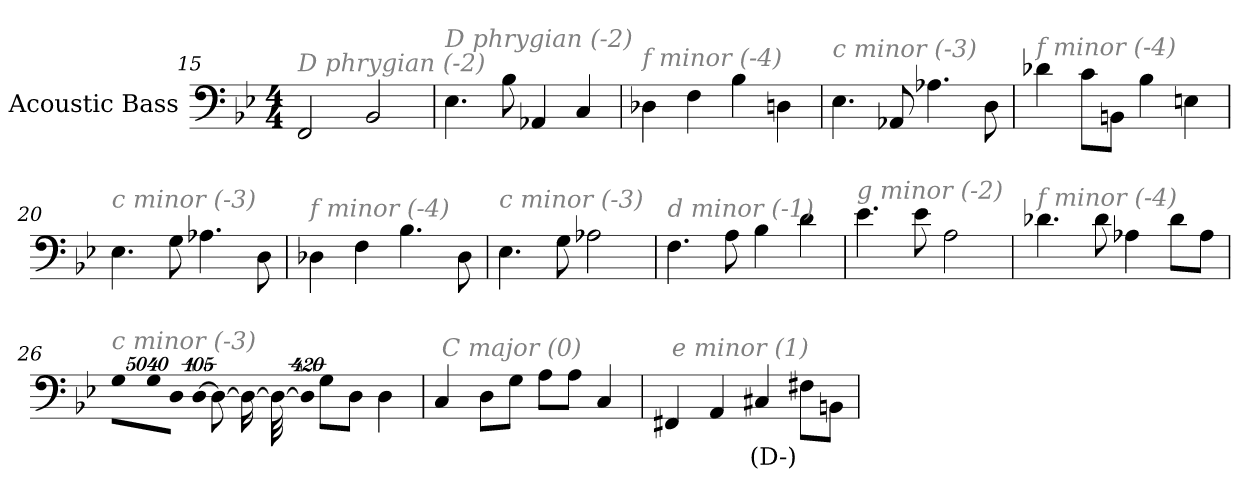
**kern	**text
*part1	*part1
*staff1	*staff1
*I"Acoustic Bass	*
*clefF4	*
*ITrd7c12	*
*k[b-e-]	*
*B-:	*
*M4/4	*
=15	=15
!LO:TX:i:color=#808080:t=D phrygian (-2)	!
2FFF	.
2BBB-	.
=16	=16
!LO:TX:i:color=#808080:t=D phrygian (-2)	!
4.EE-	.
8BB-	.
4AAA-X	.
4CC	.
=17	=17
!LO:TX:i:color=#808080:t=f minor (-4)	!
4DD-X	.
4FF	.
4BB-	.
4DDn	.
=18	=18
!LO:TX:i:color=#808080:t=c minor (-3)	!
4.EE-	.
8AAA-X	.
4.AA-X	.
8DD	.
=19	=19
!LO:TX:i:color=#808080:t=f minor (-4)	!
4D-X	.
8CL	.
8BBBnJ	.
4BB-	.
4EEn	.
=20	=20
!LO:TX:i:color=#808080:t=c minor (-3)	!
4.EE-	.
8GG	.
4.AA-X	.
8DD	.
=21	=21
!LO:TX:i:color=#808080:t=f minor (-4)	!
4DD-X	.
4FF	.
4.BB-	.
8DD-	.
=22	=22
!LO:TX:i:color=#808080:t=c minor (-3)	!
4.EE-	.
8GG	.
2AA-X	.
=23	=23
!LO:TX:i:color=#808080:t=d minor (-1)	!
4.FF	.
8AA	.
4BB-	.
4D	.
=24	=24
!LO:TX:i:color=#808080:t=g minor (-2)	!
4.E-	.
8E-	.
2AA	.
=25	=25
!LO:TX:i:color=#808080:t=f minor (-4)	!
4.D-X	.
8D-	.
4AA-X	.
8D-L	.
8AA-J	.
=26	=26
!LO:TX:i:color=#808080:t=c minor (-3)	!
!LO:N:vis=8	!
40320%3347GGL	.
!LO:N:vis=8	!
40320%3347GG	.
!LO:N:vis=8	!
40320%3347DDJ	.
!LO:N:vis=1024	!
[13440%13DD	.
8DD_	.
16DD_	.
32DD_	.
!LO:N:vis=1024%31	!
13440%407DD]	.
8GGL	.
8DDJ	.
4DD	.
=27	=27
!LO:TX:i:color=#808080:t=C major (0)	!
4CC	.
8DDL	.
8GGJ	.
8AAL	.
8AAJ	.
4CC	.
=28	=28
!LO:TX:i:color=#808080:t=e minor (1)	!
4FFF#X	.
4AAA	.
4CC#Xi	(D-)
8FF#XL	.
8BBBnJ	.
=	=
*-	*-
